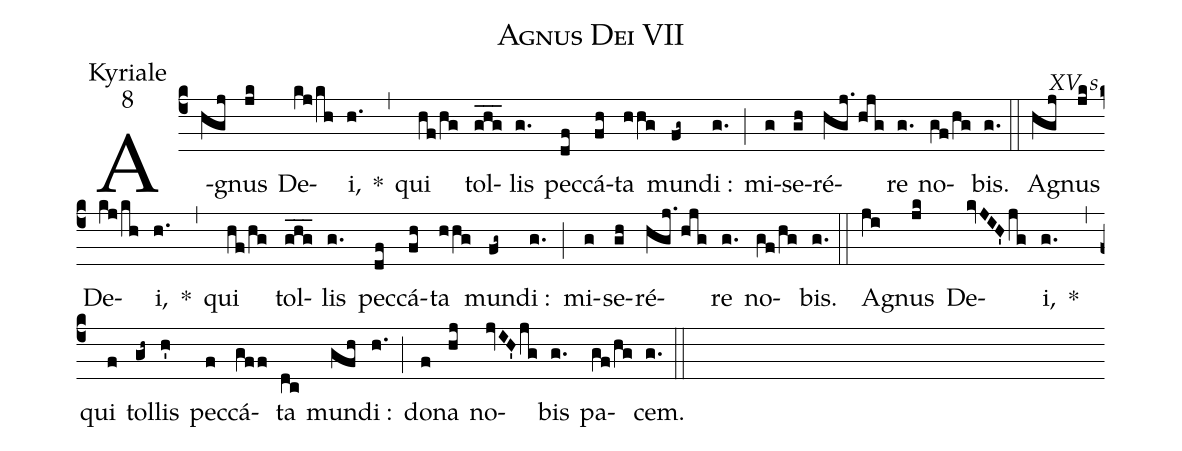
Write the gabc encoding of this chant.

name:Agnus Dei VII;
office-part:Kyriale;
mode:8;
commentary:XV. s.;
%%
(c4) A(hgj)gnus(jk) De(kj/kh)i,(h.) *(,) qui(hf/hg) tol(ghg___)lis(g.) pec(df)cá(fh)ta(hhg) mun(fg~)di :(g.) (;) mi(g)se(gh)ré(hgj./hjg)re(g.) no(gf/hg)bis.(g.) (::)
A(hgj)gnus(jk) De(kj/kh)i,(h.) *(,) qui(hf/hg) tol(ghg___)lis(g.) pec(df)cá(fh)ta(hhg) mun(fg~)di :(g.) (;) mi(g)se(gh)ré(hgj./hjg)re(g.) no(gf/hg)bis.(g.) (::)
A(ji)gnus(jk) De(kvJIH'jg)i,(g.) *(,) qui(f) tol(gh~)lis(h') pec(f)cá(gff)ta(dc) mun(gfh)di :(h.) (;) do(f)na(hj) no(jvIH'jg)bis(g.) pa(gf/hg)cem.(g.) (::)
